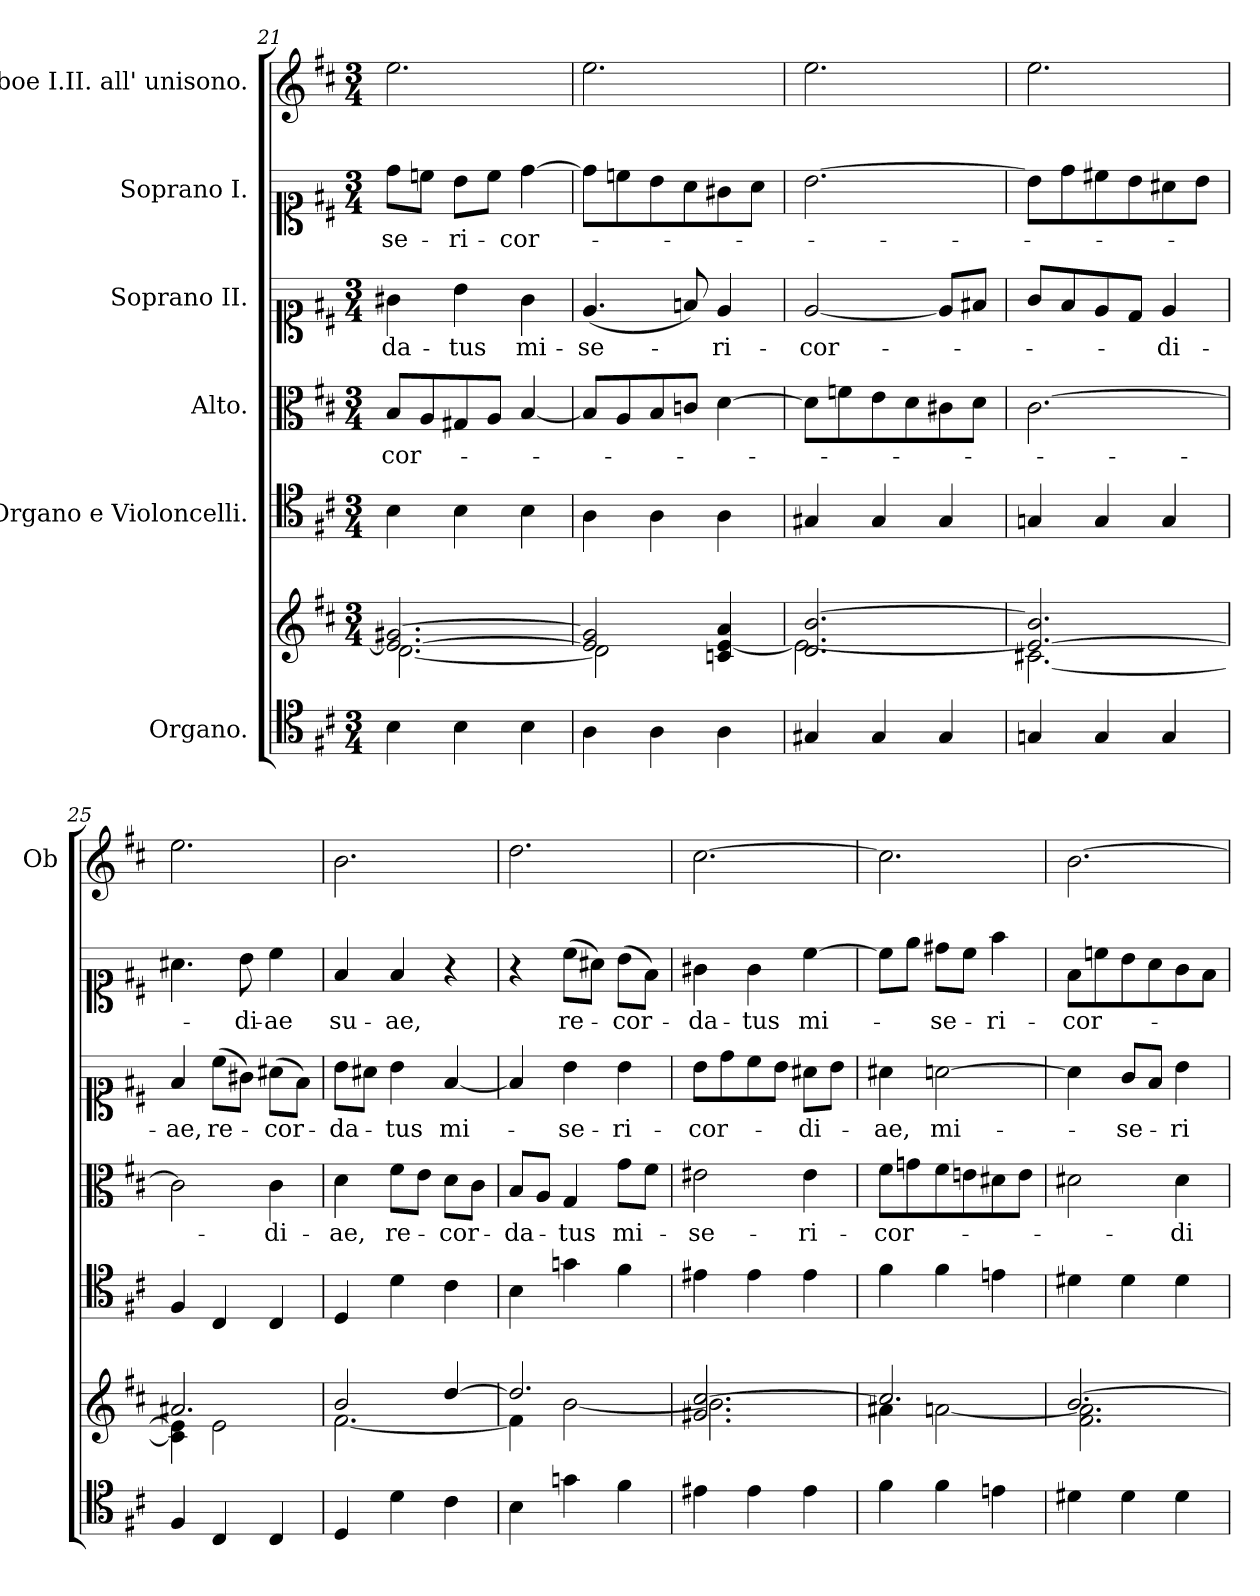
**kern	**kern	**kern	**kern	**text	**kern	**text	**kern	**text	**kern	**dynam
*part6	*part6	*part5	*part4	*part4	*part3	*part3	*part2	*part2	*part1	*part1
*staff7	*staff6	*staff5	*staff4	*staff4	*staff3	*staff3	*staff2	*staff2	*staff1	*staff1
*I"Organo.	*	*I"Organo e Violoncelli.	*I"Alto.	*	*I"Soprano II.	*	*I"Soprano I.	*	*I"Oboe I.II. all' unisono.	*
*	*	*	*	*	*	*	*	*	*I'Ob	*
*clefC4	*clefG2	*clefC4	*clefC3	*	*clefC1	*	*clefC1	*	*clefG2	*
*k[f#c#]	*k[f#c#]	*k[f#c#]	*k[f#c#]	*	*k[f#c#]	*	*k[f#c#]	*	*k[f#c#]	*
*M3/4	*M3/4	*M3/4	*M3/4	*	*M3/4	*	*M3/4	*	*M3/4	*
=21	=21	=21	=21	=21	=21	=21	=21	=21	=21	=21
*	*^	*	*	*	*	*	*	*	*	*
!	!	!	!	!	!LO:LY:b	!	!LO:LY:b	!	!LO:LY:b	!	!
4B\	2.e/_ [2.g#X/	[2.d\	4B\	8B/L	-cor-	4g#X\	-da-	8dd\L	-se-	2.ee\	.
.	.	.	.	8A/	.	.	.	8ccn\J	.	.	.
!	!	!	!	!	!	!	!LO:LY:b	!	!LO:LY:b	!	!
4B\	.	.	4B\	8G#X/	.	4b\	-tus	8b\L	-ri-	.	.
.	.	.	.	8A/J	.	.	.	8cc\J	.	.	.
!	!	!	!	!	!	!	!LO:LY:b	!	!LO:LY:b	!	!
4B\	.	.	4B\	[4B/	.	4g#\	mi-	[4dd\	-cor-	.	.
=22	=22	=22	=22	=22	=22	=22	=22	=22	=22	=22	=22
!	!	!	!	!	!	!	!LO:LY:b	!	!	!	!
4A\	2e/] 2g#/]	2d\]	4A\	8B/L]	.	(4.e/	-se-	8dd\L]	.	2.ee\	.
.	.	.	.	8A/	.	.	.	8ccn\	.	.	.
4A\	.	.	4A\	8B/	.	.	.	8b\	.	.	.
.	.	.	.	8cn/J	.	8fn/)	.	8a\	.	.	.
!	!	!	!	!	!	!	!LO:LY:b	!	!	!	!
4A\	4cn/ [4e/ 4a/	4ryy	4A\	[4d\	.	4e/	-ri-	8g#X\	.	.	.
.	.	.	.	.	.	.	.	8a\J	.	.	.
=23	=23	=23	=23	=23	=23	=23	=23	=23	=23	=23	=23
!	!	!	!	!	!	!	!LO:LY:b	!	!	!	!
4G#X/	2.d/ [2.b/	2.e\_	4G#X/	8d\L]	.	[2e/	-cor-	[2.b\	.	2.ee\	.
.	.	.	.	8fn\	.	.	.	.	.	.	.
4G#/	.	.	4G#/	8e\	.	.	.	.	.	.	.
.	.	.	.	8d\	.	.	.	.	.	.	.
4G#/	.	.	4G#/	8c#X\	.	8e/L]	.	.	.	.	.
.	.	.	.	8d\J	.	8f#X/J	.	.	.	.	.
=24	=24	=24	=24	=24	=24	=24	=24	=24	=24	=24	=24
4Gn/	2.e/_ 2.b/]	[2.c#X\	4Gn/	[2.c#\	.	8g/L	.	8b\L]	.	2.ee\	.
.	.	.	.	.	.	8f#/	.	8dd\	.	.	.
4G/	.	.	4G/	.	.	8e/	.	8cc#X\	.	.	.
.	.	.	.	.	.	8d/J	.	8b\	.	.	.
!	!	!	!	!	!	!	!LO:LY:b	!	!	!	!
4G/	.	.	4G/	.	.	4e/	di-	8a#X\	.	.	.
.	.	.	.	.	.	.	.	8b\J	.	.	.
!!LO:LB:g=z
=25	=25	=25	=25	=25	=25	=25	=25	=25	=25	=25	=25
!	!	!	!	!	!	!	!LO:LY:b	!	!	!	!
4F#/	2.a#X/	4c#\] 4e\]	4F#/	2c#\]	.	4f#/	-ae,	4.a#X\	.	2.ee\	.
!	!	!	!	!	!	!	!LO:LY:b	!	!	!	!
4C#/	.	2e\	4C#/	.	.	(8cc#\L	re-	.	.	.	.
!	!	!	!	!	!	!	!	!	!LO:LY:b	!	!
.	.	.	.	.	.	8g#X\J)	.	8b\	di-	.	.
!	!	!	!	!	!LO:LY:b	!	!LO:LY:b	!	!LO:LY:b	!	!
4C#/	.	.	4C#/	4c#\	di-	(8a#X\L	-cor-	4cc#\	-ae	.	.
.	.	.	.	.	.	8f#\J)	.	.	.	.	.
=26	=26	=26	=26	=26	=26	=26	=26	=26	=26	=26	=26
!	!	!	!	!	!LO:LY:b	!	!LO:LY:b	!	!LO:LY:b	!	!
4D/	2b/	[2.f#\	4D/	4d\	-ae,	8b\L	-da-	4f#/	su-	2.b\	.
.	.	.	.	.	.	8a#X\J	.	.	.	.	.
!	!	!	!	!	!LO:LY:b	!	!LO:LY:b	!	!LO:LY:b	!	!
4d\	.	.	4d\	8f#\L	re-	4b\	-tus	4f#/	-ae,	.	.
.	.	.	.	8e\J	.	.	.	.	.	.	.
!	!	!	!	!	!LO:LY:b	!	!LO:LY:b	!	!	!	!
4c#\	[4dd/	.	4c#\	8d\L	-cor-	[4f#/	mi-	4r	.	.	.
.	.	.	.	8c#\J	.	.	.	.	.	.	.
=27	=27	=27	=27	=27	=27	=27	=27	=27	=27	=27	=27
!	!	!	!	!	!LO:LY:b	!	!	!	!	!	!
4B\	2.dd/]	4f#\]	4B\	8B/L	-da-	4f#/]	.	4r	.	2.dd\	.
.	.	.	.	8A/J	.	.	.	.	.	.	.
!	!	!	!	!	!LO:LY:b	!	!LO:LY:b	!	!LO:LY:b	!	!
4gn\	.	[2b\	4gn\	4G/	-tus	4b\	-se-	(8cc#\L	re-	.	.
.	.	.	.	.	.	.	.	8a#X\J)	.	.	.
!	!	!	!	!	!LO:LY:b	!	!LO:LY:b	!	!LO:LY:b	!	!
4f#\	.	.	4f#\	8g\L	mi-	4b\	-ri-	(8b\L	-cor-	.	.
.	.	.	.	8f#\J	.	.	.	8f#\J)	.	.	.
=28	=28	=28	=28	=28	=28	=28	=28	=28	=28	=28	=28
!	!	!	!	!	!LO:LY:b	!	!LO:LY:b	!	!LO:LY:b	!	!
4e#X\	2.g#X/ [2.cc#/	2.b\]	4e#X\	2e#X\	-se-	8b\L	-cor-	4g#X\	-da-	[2.cc#\	.
.	.	.	.	.	.	8dd\	.	.	.	.	.
!	!	!	!	!	!	!	!	!	!LO:LY:b	!	!
4e#\	.	.	4e#\	.	.	8cc#\	.	4g#\	-tus	.	.
.	.	.	.	.	.	8b\J	.	.	.	.	.
!	!	!	!	!	!LO:LY:b	!	!LO:LY:b	!	!LO:LY:b	!	!
4e#\	.	.	4e#\	4e#\	-ri-	8a#X\L	di-	[4cc#\	mi-	.	.
.	.	.	.	.	.	8b\J	.	.	.	.	.
=29	=29	=29	=29	=29	=29	=29	=29	=29	=29	=29	=29
!	!	!	!	!	!LO:LY:b	!	!LO:LY:b	!	!	!	!
4f#\	2.cc#/]	4a#X\	4f#\	8f#\L	-cor-	4a#X\	-ae,	8cc#\L]	.	2.cc#\]	.
.	.	.	.	8gn\	.	.	.	8ee\J	.	.	.
!	!	!	!	!	!	!	!LO:LY:b	!	!LO:LY:b	!	!
4f#\	.	[2an\	4f#\	8f#\	.	[2an\	mi-	8dd#X\L	-se-	.	.
.	.	.	.	8en\	.	.	.	8cc#\J	.	.	.
!	!	!	!	!	!	!	!	!	!LO:LY:b	!	!
4en\	.	.	4en\	8d#X\	.	.	.	4ff#\	-ri-	.	.
.	.	.	.	8e\J	.	.	.	.	.	.	.
=30	=30	=30	=30	=30	=30	=30	=30	=30	=30	=30	=30
!	!	!	!	!	!	!	!	!	!LO:LY:b	!	!LO:DY:b
4d#X\	[2.b/	2.f#\ 2.a\]	4d#X\	2d#X\	.	4a\]	.	8f#\L	-cor-	[2.b\	other-dynamics
.	.	.	.	.	.	.	.	8ccn\	.	.	.
!	!	!	!	!	!	!	!LO:LY:b	!	!	!	!
4d#\	.	.	4d#\	.	.	8g/L	-se-	8b\	.	.	.
.	.	.	.	.	.	8f#/J	.	8a\	.	.	.
!	!	!	!	!	!LO:LY:b	!	!LO:LY:b	!	!	!	!
4d#\	.	.	4d#\	4d#\	di-	4b\	-ri-	8g\	.	.	.
.	.	.	.	.	.	.	.	8f#\J	.	.	.
*	*v	*v	*	*	*	*	*	*	*	*	*
=	=	=	=	=	=	=	=	=	=	=
*-	*-	*-	*-	*-	*-	*-	*-	*-	*-	*-
